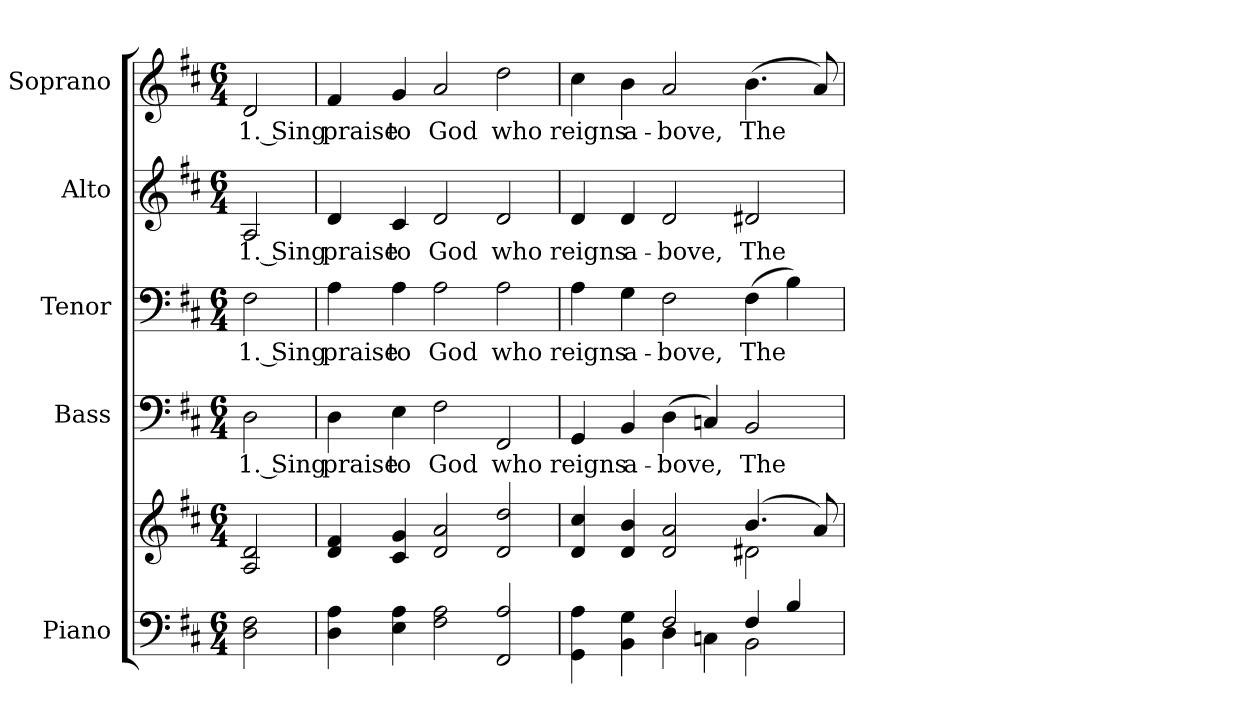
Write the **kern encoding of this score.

**kern	**kern	**kern	**text	**kern	**text	**kern	**text	**kern	**text
*part5	*part5	*part4	*part4	*part3	*part3	*part2	*part2	*part1	*part1
*staff6	*staff5	*staff4	*staff4	*staff3	*staff3	*staff2	*staff2	*staff1	*staff1
*I"Piano	*	*I"Bass	*	*I"Tenor	*	*I"Alto	*	*I"Soprano	*
*I'Pno.	*	*I'B.	*	*I'T.	*	*I'A.	*	*I'S.	*
!!LO:PB:g=z
*clefF4	*clefG2	*clefF4	*	*clefF4	*	*clefG2	*	*clefG2	*
*k[f#c#]	*k[f#c#]	*k[f#c#]	*	*k[f#c#]	*	*k[f#c#]	*	*k[f#c#]	*
*D:	*D:	*D:	*	*D:	*	*D:	*	*D:	*
*M6/4	*M6/4	*M6/4	*	*M6/4	*	*M6/4	*	*M6/4	*
*MM160	*MM160	*MM160	*	*MM160	*	*MM160	*	*MM160	*
=1	=1	=1	=1	=1	=1	=1	=1	=1	=1
!	!	!	!LO:LY:b:color=#000000	!	!	!	!	!	!
!	!	!	!	!	!LO:LY:b:color=#000000	!	!	!	!
!	!	!	!	!	!	!	!LO:LY:b:color=#000000	!	!
!	!	!	!	!	!	!	!	!	!LO:LY:b:color=#000000
2Di\ 2F#i	2Ai/ 2di	2Di\	1. Sing	2F#i\	1. Sing	2Ai/	1. Sing	2di/	1. Sing
=2	=2	=2	=2	=2	=2	=2	=2	=2	=2
!	!	!	!LO:LY:b:color=#000000	!	!	!	!	!	!
!	!	!	!	!	!LO:LY:b:color=#000000	!	!	!	!
!	!	!	!	!	!	!	!LO:LY:b:color=#000000	!	!
!	!	!	!	!	!	!	!	!	!LO:LY:b:color=#000000
4Di\ 4Ai	4di/ 4f#i	4Di\	praise	4Ai\	praise	4di/	praise	4f#i/	praise
!	!	!	!LO:LY:b:color=#000000	!	!	!	!	!	!
!	!	!	!	!	!LO:LY:b:color=#000000	!	!	!	!
!	!	!	!	!	!	!	!LO:LY:b:color=#000000	!	!
!	!	!	!	!	!	!	!	!	!LO:LY:b:color=#000000
4Ei\ 4Ai	4c#i/ 4gi	4Ei\	to	4Ai\	to	4c#i/	to	4gi/	to
!	!	!	!LO:LY:b:color=#000000	!	!	!	!	!	!
!	!	!	!	!	!LO:LY:b:color=#000000	!	!	!	!
!	!	!	!	!	!	!	!LO:LY:b:color=#000000	!	!
!	!	!	!	!	!	!	!	!	!LO:LY:b:color=#000000
2F#i\ 2Ai	2di/ 2ai	2F#i\	God	2Ai\	God	2di/	God	2ai/	God
!	!	!	!LO:LY:b:color=#000000	!	!	!	!	!	!
!	!	!	!	!	!LO:LY:b:color=#000000	!	!	!	!
!	!	!	!	!	!	!	!LO:LY:b:color=#000000	!	!
!	!	!	!	!	!	!	!	!	!LO:LY:b:color=#000000
2FF#i/ 2Ai	2di/ 2ddi	2FF#i/	who	2Ai\	who	2di/	who	2ddi\	who
!!LO:PB:g=z
=3	=3	=3	=3	=3	=3	=3	=3	=3	=3
*^	*^	*	*	*	*	*	*	*	*
!	!	!	!	!	!LO:LY:b:color=#000000	!	!	!	!	!	!
!	!	!	!	!	!	!	!LO:LY:b:color=#000000	!	!	!	!
!	!	!	!	!	!	!	!	!	!LO:LY:b:color=#000000	!	!
!	!	!	!	!	!	!	!	!	!	!	!LO:LY:b:color=#000000
4GGi\ 4Ai	4ryy	4di/ 4cc#i	2.ryy	4GGi/	reigns	4Ai\	reigns	4di/	reigns	4cc#i\	reigns
!	!	!	!	!	!LO:LY:b:color=#000000	!	!	!	!	!	!
!	!	!	!	!	!	!	!LO:LY:b:color=#000000	!	!	!	!
!	!	!	!	!	!	!	!	!	!LO:LY:b:color=#000000	!	!
!	!	!	!	!	!	!	!	!	!	!	!LO:LY:b:color=#000000
4BBi\ 4Gi	4ryy	4di/ 4bi	.	4BBi/	a-	4Gi\	a-	4di/	a-	4bi\	a-
!	!	!	!	!	!LO:LY:b:color=#000000	!	!	!	!	!	!
!	!	!	!	!	!	!	!LO:LY:b:color=#000000	!	!	!	!
!	!	!	!	!	!	!	!	!	!LO:LY:b:color=#000000	!	!
!	!	!	!	!	!	!	!	!	!	!	!LO:LY:b:color=#000000
2F#i/	4Di\	2di/ 2ai	.	(4Di\	-bove,	2F#i\	-bove,	2di/	-bove,	2ai/	-bove,
.	4Cni\	.	4ryy	4Cni/)	.	.	.	.	.	.	.
!	!	!	!	!	!LO:LY:b:color=#000000	!	!	!	!	!	!
!	!	!	!	!	!	!	!LO:LY:b:color=#000000	!	!	!	!
!	!	!	!	!	!	!	!	!	!LO:LY:b:color=#000000	!	!
!	!	!	!	!	!	!	!	!	!	!	!LO:LY:b:color=#000000
4F#i/	2BBi\	(4.bi/	2d#Xi\	2BBi/	The	(4F#i\	The	2d#Xi/	The	(4.bi\	The
4Bi/	.	.	.	.	.	4Bi\)	.	.	.	.	.
.	.	8ai/)	.	.	.	.	.	.	.	8ai/)	.
*v	*v	*	*	*	*	*	*	*	*	*	*
*	*v	*v	*	*	*	*	*	*	*	*
=	=	=	=	=	=	=	=	=	=
*-	*-	*-	*-	*-	*-	*-	*-	*-	*-
